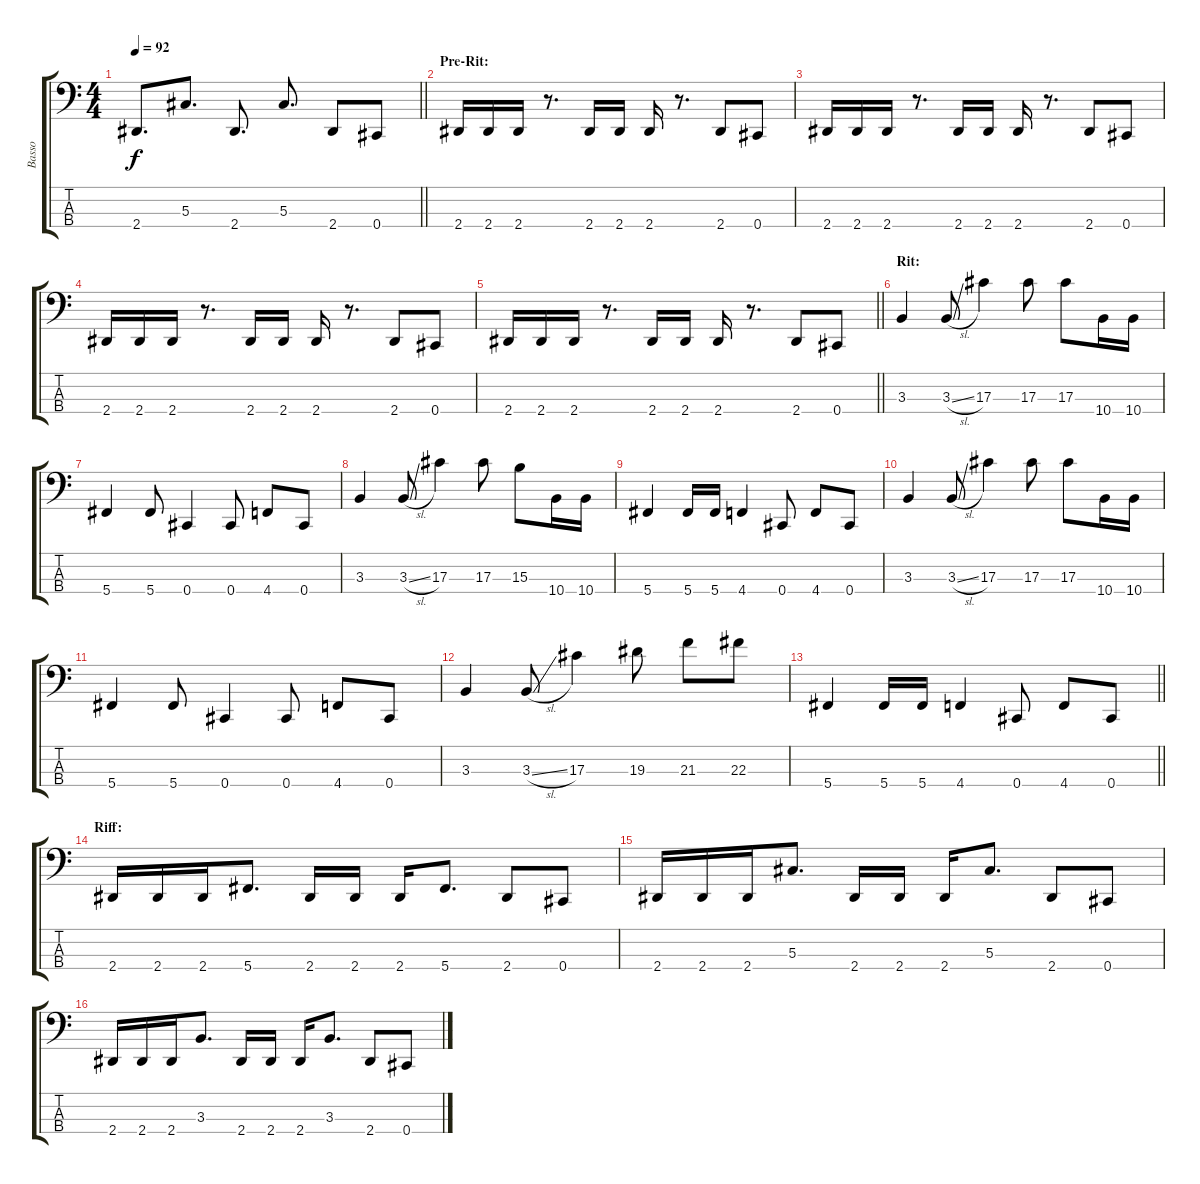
\track ("Basso" "Basso") {instrument electricbassfinger}
\staff {score tabs}
\tuning (Gb2 Db2 Ab1 Db1) {hide}
\ts (4 4)
\tempo 92
\clef f4
\barLineRight lightlight
\ks c
2.4.8{d dy f} 5.3.8{d} 2.4.8{d} 5.3.8{d} 2.4.8 0.4.8 |
\section ("" "Pre-Rit:")
2.4.16 2.4.16 2.4.16 r.8{d} 2.4.16 2.4.16 2.4.16 r.8{d} 2.4.8 0.4.8 |
2.4.16 2.4.16 2.4.16 r.8{d} 2.4.16 2.4.16 2.4.16 r.8{d} 2.4.8 0.4.8 |
2.4.16 2.4.16 2.4.16 r.8{d} 2.4.16 2.4.16 2.4.16 r.8{d} 2.4.8 0.4.8 |
\barLineRight lightlight
2.4.16 2.4.16 2.4.16 r.8{d} 2.4.16 2.4.16 2.4.16 r.8{d} 2.4.8 0.4.8 |
\section ("" "Rit:")
3.3.4 3.3{sl}.8 17.3.4 17.3.8 17.3.8 10.4.16 10.4.16 |
5.4.4 5.4.8 0.4.4 0.4.8 4.4.8 0.4.8 |
3.3.4 3.3{sl}.8 17.3.4 17.3.8 15.3.8 10.4.16 10.4.16 |
5.4.4 5.4.16 5.4.16 4.4.4 0.4.8 4.4.8 0.4.8 |
3.3.4 3.3{sl}.8 17.3.4 17.3.8 17.3.8 10.4.16 10.4.16 |
5.4.4 5.4.8 0.4.4 0.4.8 4.4.8 0.4.8 |
3.3.4 3.3{sl}.8 17.3.4 19.3.8 21.3.8 22.3.8 |
\barLineRight lightlight
5.4.4 5.4.16 5.4.16 4.4.4 0.4.8 4.4.8 0.4.8 |
\section ("" "Riff:")
2.4.16 2.4.16 2.4.16 5.4.8{d} 2.4.16 2.4.16 2.4.16 5.4.8{d} 2.4.8 0.4.8 |
2.4.16 2.4.16 2.4.16 5.3.8{d} 2.4.16 2.4.16 2.4.16 5.3.8{d} 2.4.8 0.4.8 |
2.4.16 2.4.16 2.4.16 3.3.8{d} 2.4.16 2.4.16 2.4.16 3.3.8{d} 2.4.8 0.4.8
